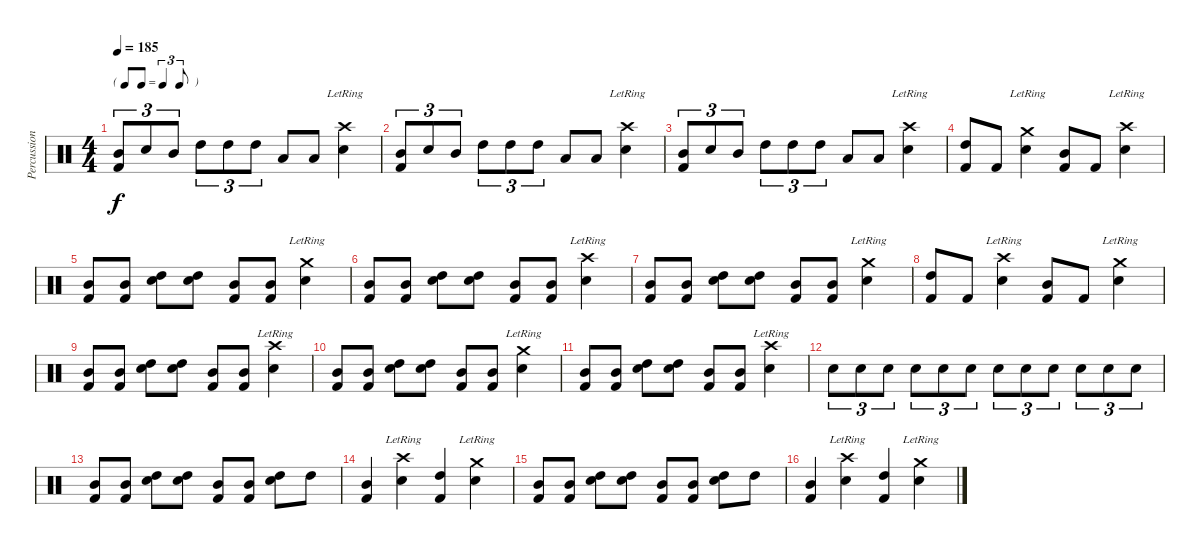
\track ("Percussion" "Percussion") {instrument percussion}
\staff {score}
\articulation defaults
\ts (4 4)
\tf triplet8th
\tempo 185
\clef neutral
\ks c
("Mid Tom (hit)" "Kick (hit) 2").8{tu (3 2) dy f} "Snare (hit) 2".8{tu (3 2)} "Mid Tom (hit)".8{tu (3 2)} "High Tom (hit)".8{tu (3 2)} "High Tom (hit)".8{tu (3 2)} "High Tom (hit)".8{tu (3 2)} "Low Tom (hit)".8 "Low Tom (hit)".8 ("Crash high (hit)"{lr} "Snare (hit) 2").4 |
("Mid Tom (hit)" "Kick (hit) 2").8{tu (3 2)} "Snare (hit) 2".8{tu (3 2)} "Mid Tom (hit)".8{tu (3 2)} "High Tom (hit)".8{tu (3 2)} "High Tom (hit)".8{tu (3 2)} "High Tom (hit)".8{tu (3 2)} "Low Tom (hit)".8 "Low Tom (hit)".8 ("Crash high (hit)"{lr} "Snare (hit) 2").4 |
("Mid Tom (hit)" "Kick (hit) 2").8{tu (3 2)} "Snare (hit) 2".8{tu (3 2)} "Mid Tom (hit)".8{tu (3 2)} "High Tom (hit)".8{tu (3 2)} "High Tom (hit)".8{tu (3 2)} "High Tom (hit)".8{tu (3 2)} "Low Tom (hit)".8 "Low Tom (hit)".8 ("Crash high (hit)"{lr} "Snare (hit) 2").4 |
("High Tom (hit)" "Kick (hit) 2").8 "Kick (hit) 2".8 ("Crash medium (hit)"{lr} "Snare (hit) 2").4 ("Mid Tom (hit)" "Kick (hit) 2").8 "Kick (hit) 2".8 ("Crash high (hit)"{lr} "Snare (hit) 2").4 |
("Mid Tom (hit)" "Kick (hit) 2").8 ("Mid Tom (hit)" "Kick (hit) 2").8 ("High Tom (hit)" "Snare (hit) 2").8 ("High Tom (hit)" "Snare (hit) 2").8 ("Mid Tom (hit)" "Kick (hit) 2").8 ("Mid Tom (hit)" "Kick (hit) 2").8 ("Crash medium (hit)"{lr} "Snare (hit) 2").4 |
("Mid Tom (hit)" "Kick (hit) 2").8 ("Mid Tom (hit)" "Kick (hit) 2").8 ("High Tom (hit)" "Snare (hit) 2").8 ("High Tom (hit)" "Snare (hit) 2").8 ("Mid Tom (hit)" "Kick (hit) 2").8 ("Mid Tom (hit)" "Kick (hit) 2").8 ("Crash high (hit)"{lr} "Snare (hit) 2").4 |
("Mid Tom (hit)" "Kick (hit) 2").8 ("Mid Tom (hit)" "Kick (hit) 2").8 ("High Tom (hit)" "Snare (hit) 2").8 ("High Tom (hit)" "Snare (hit) 2").8 ("Mid Tom (hit)" "Kick (hit) 2").8 ("Mid Tom (hit)" "Kick (hit) 2").8 ("Crash medium (hit)"{lr} "Snare (hit) 2").4 |
("High Tom (hit)" "Kick (hit) 2").8 "Kick (hit) 2".8 ("Crash high (hit)"{lr} "Snare (hit) 2").4 ("Mid Tom (hit)" "Kick (hit) 2").8 "Kick (hit) 2".8 ("Crash medium (hit)"{lr} "Snare (hit) 2").4 |
("Mid Tom (hit)" "Kick (hit) 2").8 ("Mid Tom (hit)" "Kick (hit) 2").8 ("High Tom (hit)" "Snare (hit) 2").8 ("High Tom (hit)" "Snare (hit) 2").8 ("Mid Tom (hit)" "Kick (hit) 2").8 ("Mid Tom (hit)" "Kick (hit) 2").8 ("Crash high (hit)"{lr} "Snare (hit) 2").4 |
("Mid Tom (hit)" "Kick (hit) 2").8 ("Mid Tom (hit)" "Kick (hit) 2").8 ("High Tom (hit)" "Snare (hit) 2").8 ("High Tom (hit)" "Snare (hit) 2").8 ("Mid Tom (hit)" "Kick (hit) 2").8 ("Mid Tom (hit)" "Kick (hit) 2").8 ("Crash medium (hit)"{lr} "Snare (hit) 2").4 |
("Mid Tom (hit)" "Kick (hit) 2").8 ("Mid Tom (hit)" "Kick (hit) 2").8 ("High Tom (hit)" "Snare (hit) 2").8 ("High Tom (hit)" "Snare (hit) 2").8 ("Mid Tom (hit)" "Kick (hit) 2").8 ("Mid Tom (hit)" "Kick (hit) 2").8 ("Crash high (hit)"{lr} "Snare (hit) 2").4 |
"Snare (hit) 2".8{tu (3 2)} "Snare (hit) 2".8{tu (3 2)} "Snare (hit) 2".8{tu (3 2)} "Snare (hit) 2".8{tu (3 2)} "Snare (hit) 2".8{tu (3 2)} "Snare (hit) 2".8{tu (3 2)} "Snare (hit) 2".8{tu (3 2)} "Snare (hit) 2".8{tu (3 2)} "Snare (hit) 2".8{tu (3 2)} "Snare (hit) 2".8{tu (3 2)} "Snare (hit) 2".8{tu (3 2)} "Snare (hit) 2".8{tu (3 2)} |
("Mid Tom (hit)" "Kick (hit) 2").8 ("Mid Tom (hit)" "Kick (hit) 2").8 ("High Tom (hit)" "Snare (hit) 2").8 ("High Tom (hit)" "Snare (hit) 2").8 ("Mid Tom (hit)" "Kick (hit) 2").8 ("Mid Tom (hit)" "Kick (hit) 2").8 ("High Tom (hit)" "Snare (hit) 2").8 "High Tom (hit)".8 |
("Mid Tom (hit)" "Kick (hit) 2").4 ("Crash high (hit)"{lr} "Snare (hit) 2").4 ("High Tom (hit)" "Kick (hit) 2").4 ("Crash medium (hit)"{lr} "Snare (hit) 2").4 |
("Mid Tom (hit)" "Kick (hit) 2").8 ("Mid Tom (hit)" "Kick (hit) 2").8 ("High Tom (hit)" "Snare (hit) 2").8 ("High Tom (hit)" "Snare (hit) 2").8 ("Mid Tom (hit)" "Kick (hit) 2").8 ("Mid Tom (hit)" "Kick (hit) 2").8 ("High Tom (hit)" "Snare (hit) 2").8 "High Tom (hit)".8 |
("Mid Tom (hit)" "Kick (hit) 2").4 ("Crash high (hit)"{lr} "Snare (hit) 2").4 ("High Tom (hit)" "Kick (hit) 2").4 ("Crash medium (hit)"{lr} "Snare (hit) 2").4
